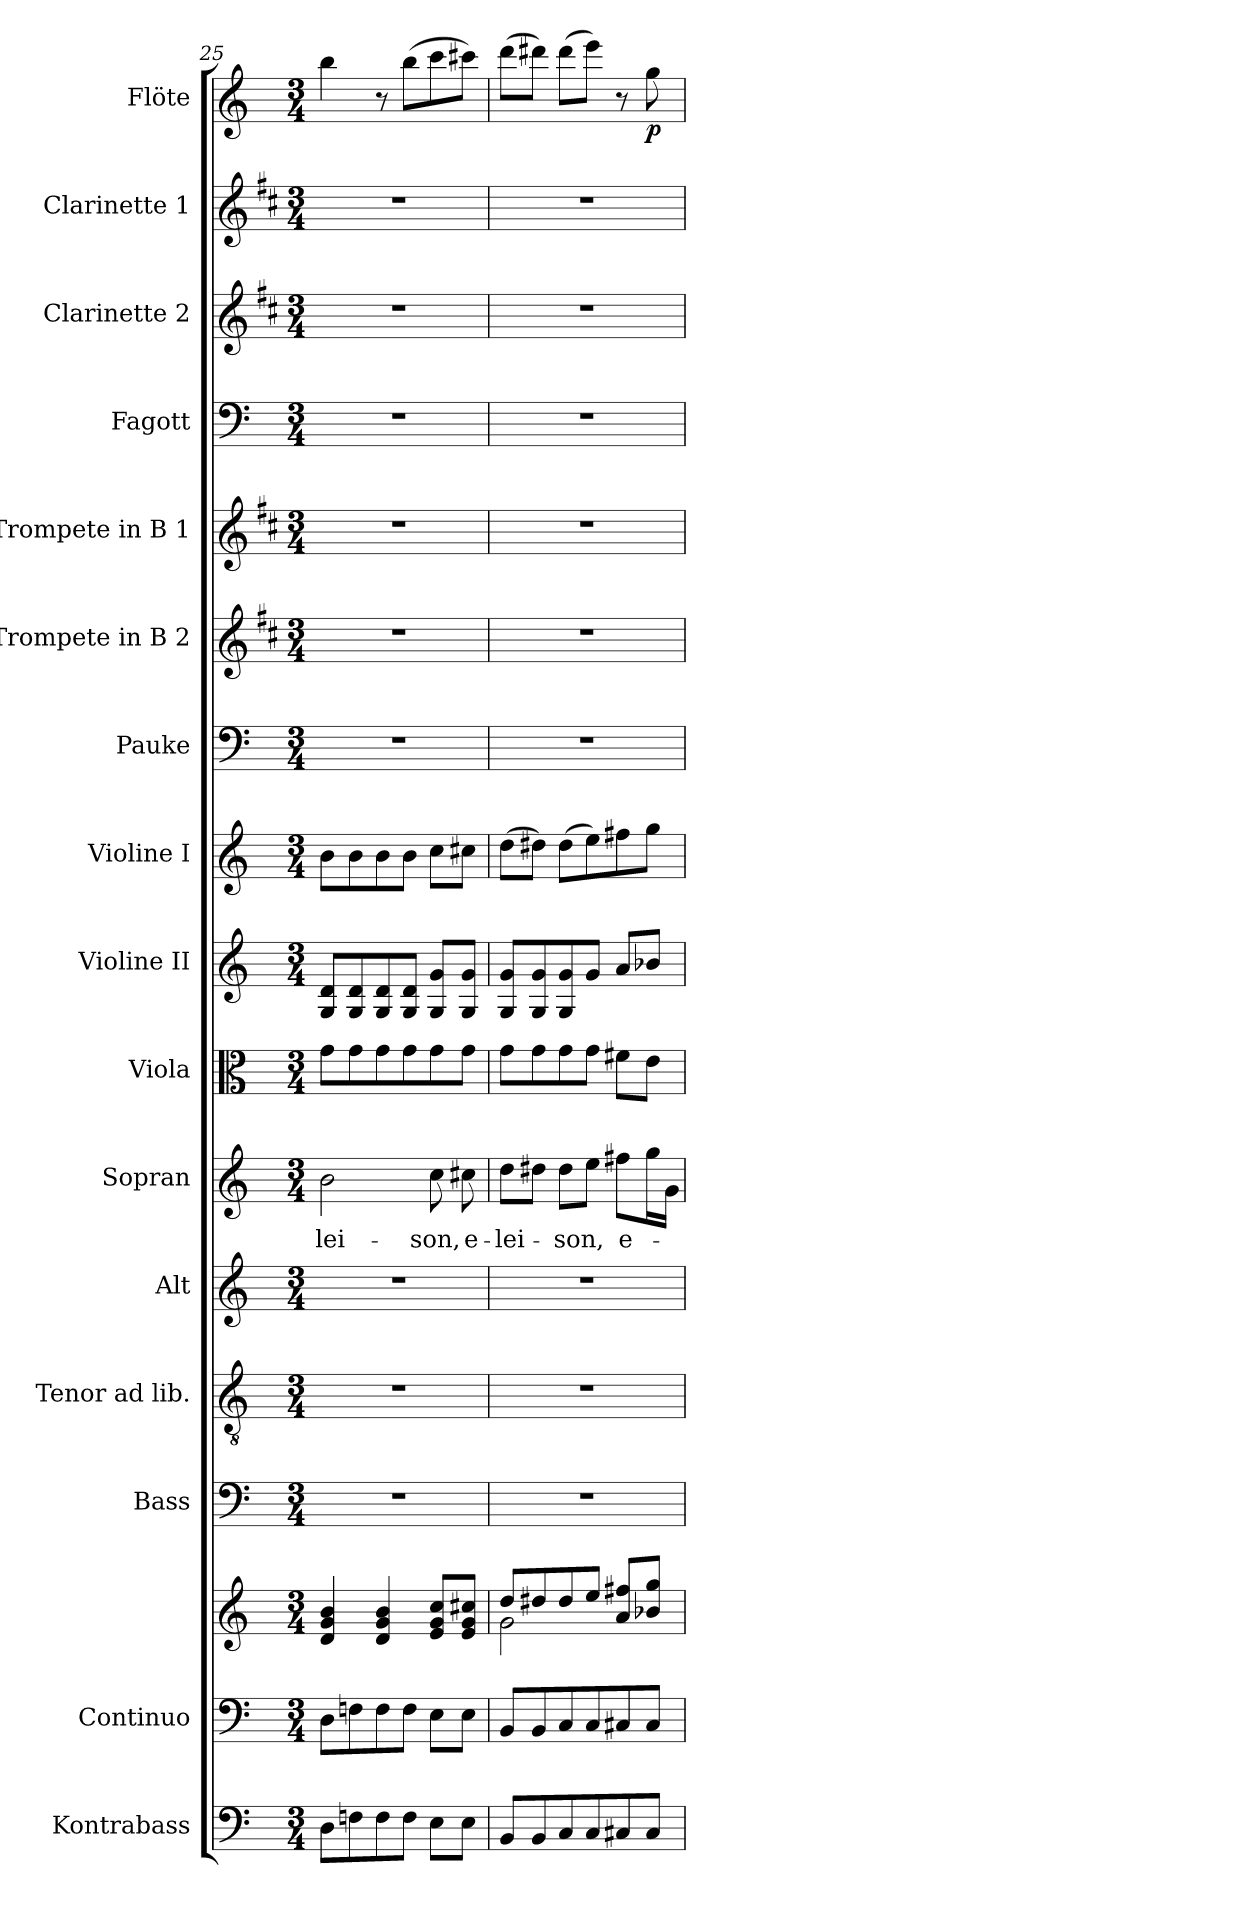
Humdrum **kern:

**kern	**kern	**kern	**kern	**kern	**kern	**kern	**text	**kern	**kern	**kern	**kern	**kern	**kern	**kern	**kern	**kern	**kern	**dynam
*part16	*part15	*part15	*part14	*part13	*part12	*part11	*part11	*part10	*part9	*part8	*part7	*part6	*part5	*part4	*part3	*part2	*part1	*part1
*staff17	*staff16	*staff15	*staff14	*staff13	*staff12	*staff11	*staff11	*staff10	*staff9	*staff8	*staff7	*staff6	*staff5	*staff4	*staff3	*staff2	*staff1	*staff1
*I"Kontrabass	*I"Continuo	*	*I"Bass	*I"Tenor ad lib.	*I"Alt	*I"Sopran	*	*I"Viola	*I"Violine II	*I"Violine I	*I"Pauke	*I"Trompete in B 2	*I"Trompete in B 1	*I"Fagott	*I"Clarinette 2	*I"Clarinette 1	*I"Flöte	*
*I'Kb.	*I'cont.	*	*I'B	*I'T	*I'A	*I'S	*	*I'Vla.	*I'Vl. II	*I'Vl. I	*I'Pk.	*	*	*I'Fg.	*I'Cl. 2	*I'Cl. 1	*I'Fl.	*
*clefF4	*clefF4	*clefG2	*clefF4	*clefGv2	*clefG2	*clefG2	*	*clefC3	*clefG2	*clefG2	*clefF4	*clefG2	*clefG2	*clefF4	*clefG2	*clefG2	*clefG2	*
*ITrd7c12	*	*	*	*	*	*	*	*	*	*	*	*ITrd1c2	*ITrd1c2	*	*ITrd1c2	*ITrd1c2	*	*
*k[]	*k[]	*k[]	*k[]	*k[]	*k[]	*k[]	*	*k[]	*k[]	*k[]	*k[]	*k[]	*k[]	*k[]	*k[]	*k[]	*k[]	*
*C:	*C:	*C:	*C:	*C:	*C:	*C:	*	*C:	*C:	*C:	*C:	*C:	*C:	*C:	*C:	*C:	*C:	*
*M3/4	*M3/4	*M3/4	*M3/4	*M3/4	*M3/4	*M3/4	*	*M3/4	*M3/4	*M3/4	*M3/4	*M3/4	*M3/4	*M3/4	*M3/4	*M3/4	*M3/4	*
=25	=25	=25	=25	=25	=25	=25	=25	=25	=25	=25	=25	=25	=25	=25	=25	=25	=25	=25
!	!	!	!	!	!	!	!LO:LY:b	!	!	!	!	!	!	!	!	!	!	!
8DD\L	8D\L	4d/ 4g/ 4b/	2.r	2.r	2.r	2b\	-lei-	8g\L	8G/ 8d/L	8b\L	2.r	2.r	2.r	2.r	2.r	2.r	4bb\	.
8FFn\	8Fn\	.	.	.	.	.	.	8g\	8G/ 8d/	8b\	.	.	.	.	.	.	.	.
8FF\	8F\	4d/ 4g/ 4b/	.	.	.	.	.	8g\	8G/ 8d/	8b\	.	.	.	.	.	.	8r	.
8FF\J	8F\J	.	.	.	.	.	.	8g\	8G/ 8d/J	8b\J	.	.	.	.	.	.	(>8bb\L	.
!	!	!	!	!	!	!	!LO:LY:b	!	!	!	!	!	!	!	!	!	!	!
8EE\L	8E\L	8e/ 8g/ 8cc/L	.	.	.	8cc\	-son,	8g\	8G/ 8g/L	8cc\L	.	.	.	.	.	.	8ccc\	.
!	!	!	!	!	!	!	!LO:LY:b	!	!	!	!	!	!	!	!	!	!	!
8EE\J	8E\J	8e/ 8g/ 8cc#X/J	.	.	.	8cc#X\	e-	8g\J	8G/ 8g/J	8cc#X\J	.	.	.	.	.	.	8ccc#X\J)	.
=26	=26	=26	=26	=26	=26	=26	=26	=26	=26	=26	=26	=26	=26	=26	=26	=26	=26	=26
*	*	*^	*	*	*	*	*	*	*	*	*	*	*	*	*	*	*	*
!	!	!	!	!	!	!	!	!LO:LY:b	!	!	!	!	!	!	!	!	!	!	!
8BBB/L	8BB/L	8dd/L	2g\	2.r	2.r	2.r	8dd\L	-lei-	8g\L	8G/ 8g/L	(>8dd\L	2.r	2.r	2.r	2.r	2.r	2.r	(>8ddd\L	.
8BBB/	8BB/	8dd#X/	.	.	.	.	8dd#X\J	.	8g\	8G/ 8g/	8dd#X\J)	.	.	.	.	.	.	8ddd#X\J)	.
!	!	!	!	!	!	!	!	!LO:LY:b	!	!	!	!	!	!	!	!	!	!	!
8CC/	8C/	8dd#/	.	.	.	.	8dd#\L	-son,	8g\	8G/ 8g/	(>8dd#\L	.	.	.	.	.	.	(>8ddd#\L	.
8CC/	8C/	8ee/J	.	.	.	.	8ee\J	.	8g\J	8g/J	8ee\)	.	.	.	.	.	.	8eee\J)	.
!	!	!	!	!	!	!	!	!LO:LY:b	!	!	!	!	!	!	!	!	!	!	!
8CC#X/	8C#X/	8a/ 8ff#X/L	4ryy	.	.	.	8ff#X\L	e-	8f#X\L	8a/L	8ff#X\	.	.	.	.	.	.	8r	.
!	!	!	!	!	!	!	!	!	!	!	!	!	!	!	!	!	!	!	!LO:DY:b
8CC#/J	8C#/J	8b-X/ 8gg/J	.	.	.	.	16gg\L	.	8e\J	8b-X/J	8gg\J	.	.	.	.	.	.	8gg\	p
.	.	.	.	.	.	.	16g\JJ	.	.	.	.	.	.	.	.	.	.	.	.
*	*	*v	*v	*	*	*	*	*	*	*	*	*	*	*	*	*	*	*	*
=	=	=	=	=	=	=	=	=	=	=	=	=	=	=	=	=	=	=
*-	*-	*-	*-	*-	*-	*-	*-	*-	*-	*-	*-	*-	*-	*-	*-	*-	*-	*-
